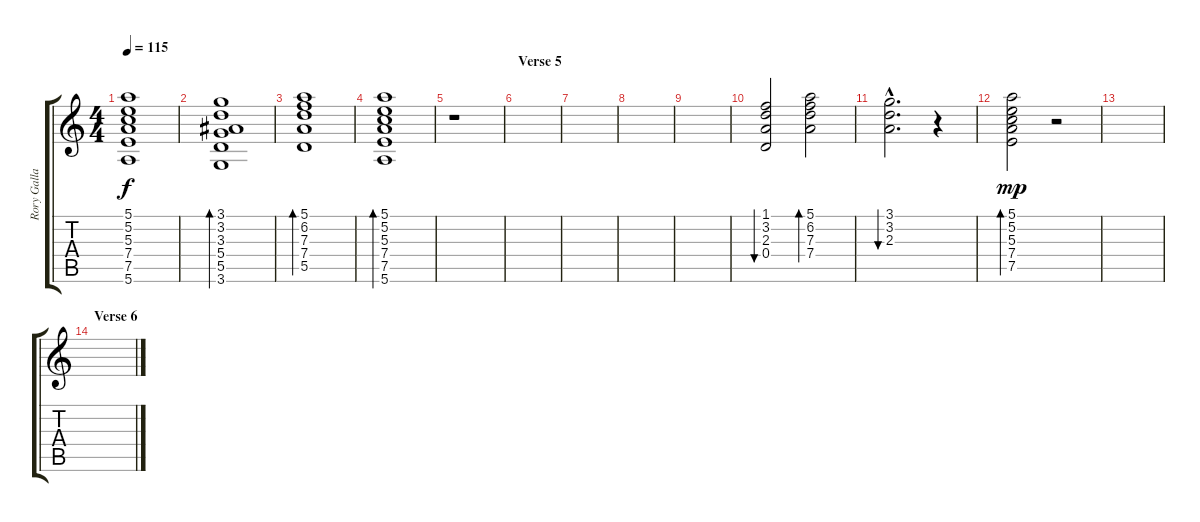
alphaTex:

\track ("Rory Gallagher (Rhythm 3)" "Rory Galla") {instrument acousticguitarnylon}
\staff {score tabs}
\tuning (E4 B3 G3 D3 A2 E2) {hide}
\ts (4 4)
\tempo 115
\clef g2
\ks c
(5.1{t} 5.2{t} 5.3{t} 7.4{t} 7.5{t} 5.6{t}).1{dy f} |
(3.1 3.2 3.3 5.4 5.5 3.6).1{bd 60} |
(5.1 6.2 7.3 7.4 5.5).1{bd 60} |
(5.1 5.2 5.3 7.4 7.5 5.6).1{bd 60} |
r.1 |
\section ("" "Verse 5")
|
|
|
|
(1.1 3.2 2.3 0.4).2{bu 240} (5.1 6.2 7.3 7.4).2{bd 240} |
(3.1{hac} 3.2{hac} 2.3{hac}).2{d bu 240} r.4 |
(5.1 5.2 5.3 7.4 7.5).2{bd 120 dy mp} r.2 |
|
\section ("" "Verse 6")
